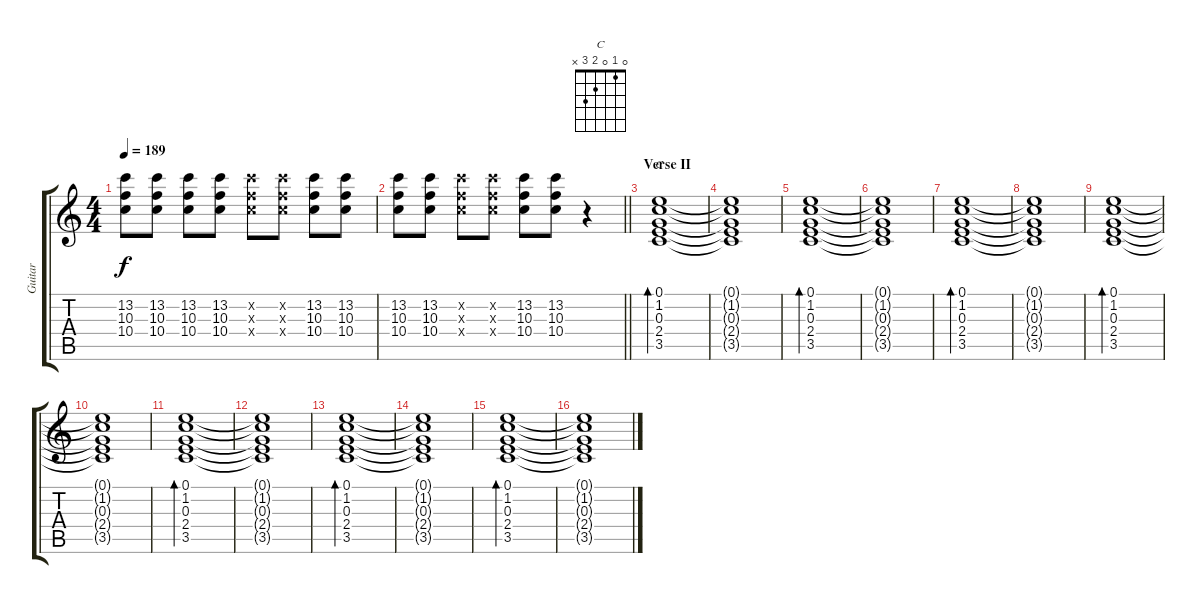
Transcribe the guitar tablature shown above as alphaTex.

\track ("Guitar" "Guitar") {instrument acousticguitarsteel}
\staff {score tabs}
\tuning (E4 B3 G3 D3 A2 E2) {hide}
\chord ("C" 0 1 0 2 3 x)
\ts (4 4)
\tempo 189
\clef g2
\ks c
(13.2 10.3 10.4).8{dy f} (13.2 10.3 10.4).8 (13.2 10.3 10.4).8 (13.2 10.3 10.4).8 (13.2{x} 10.3{x} 10.4{x}).8 (13.2{x} 10.3{x} 10.4{x}).8 (13.2 10.3 10.4).8 (13.2 10.3 10.4).8 |
\barLineRight lightlight
(13.2 10.3 10.4).8 (13.2 10.3 10.4).8 (13.2{x} 10.3{x} 10.4{x}).8 (13.2{x} 10.3{x} 10.4{x}).8 (13.2 10.3 10.4).8 (13.2 10.3 10.4).8 r.4 |
\section ("" "Verse II")
(0.1 1.2 0.3 2.4 3.5).1{bd 480 ch "C"} |
(0.1{t} 1.2{t} 0.3{t} 2.4{t} 3.5{t}).1 |
(0.1 1.2 0.3 2.4 3.5).1{bd 120} |
(0.1{t} 1.2{t} 0.3{t} 2.4{t} 3.5{t}).1 |
(0.1 1.2 0.3 2.4 3.5).1{bd 120} |
(0.1{t} 1.2{t} 0.3{t} 2.4{t} 3.5{t}).1 |
(0.1 1.2 0.3 2.4 3.5).1{bd 120} |
(0.1{t} 1.2{t} 0.3{t} 2.4{t} 3.5{t}).1 |
(0.1 1.2 0.3 2.4 3.5).1{bd 120} |
(0.1{t} 1.2{t} 0.3{t} 2.4{t} 3.5{t}).1 |
(0.1 1.2 0.3 2.4 3.5).1{bd 120} |
(0.1{t} 1.2{t} 0.3{t} 2.4{t} 3.5{t}).1 |
(0.1 1.2 0.3 2.4 3.5).1{bd 120} |
(0.1{t} 1.2{t} 0.3{t} 2.4{t} 3.5{t}).1
